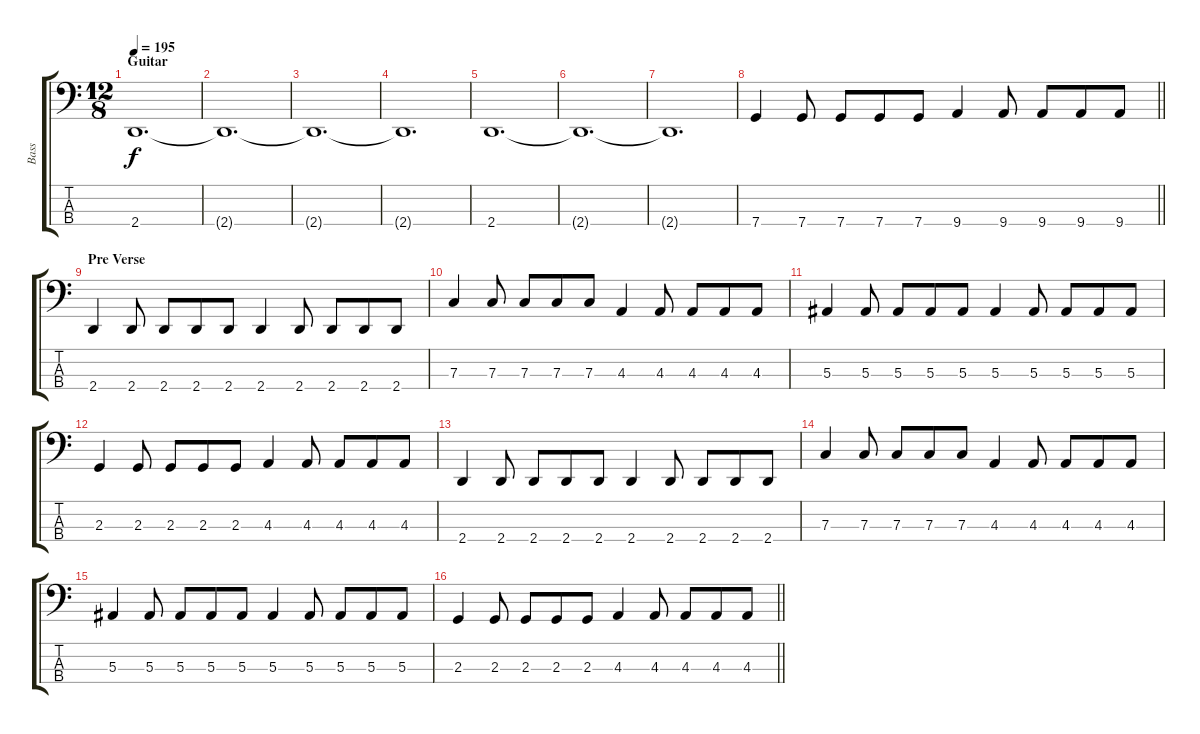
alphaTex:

\track ("Bass" "Bass") {instrument electricbasspick}
\staff {score tabs}
\tuning (Eb2 Bb1 F1 C1) {hide}
\ts (12 8)
\section ("" "Guitar")
\tempo 195
\clef f4
\ks c
2.4.1{d dy f} |
2.4{t}.1{d} |
2.4{t}.1{d} |
2.4{t}.1{d} |
2.4.1{d} |
2.4{t}.1{d} |
2.4{t}.1{d} |
\barLineRight lightlight
7.4.4 7.4.8 7.4.8 7.4.8 7.4.8 9.4.4 9.4.8 9.4.8 9.4.8 9.4.8 |
\section ("" "Pre Verse")
2.4.4 2.4.8 2.4.8 2.4.8 2.4.8 2.4.4 2.4.8 2.4.8 2.4.8 2.4.8 |
7.3.4 7.3.8 7.3.8 7.3.8 7.3.8 4.3.4 4.3.8 4.3.8 4.3.8 4.3.8 |
5.3.4 5.3.8 5.3.8 5.3.8 5.3.8 5.3.4 5.3.8 5.3.8 5.3.8 5.3.8 |
2.3.4 2.3.8 2.3.8 2.3.8 2.3.8 4.3.4 4.3.8 4.3.8 4.3.8 4.3.8 |
2.4.4 2.4.8 2.4.8 2.4.8 2.4.8 2.4.4 2.4.8 2.4.8 2.4.8 2.4.8 |
7.3.4 7.3.8 7.3.8 7.3.8 7.3.8 4.3.4 4.3.8 4.3.8 4.3.8 4.3.8 |
5.3.4 5.3.8 5.3.8 5.3.8 5.3.8 5.3.4 5.3.8 5.3.8 5.3.8 5.3.8 |
\barLineRight lightlight
2.3.4 2.3.8 2.3.8 2.3.8 2.3.8 4.3.4 4.3.8 4.3.8 4.3.8 4.3.8
